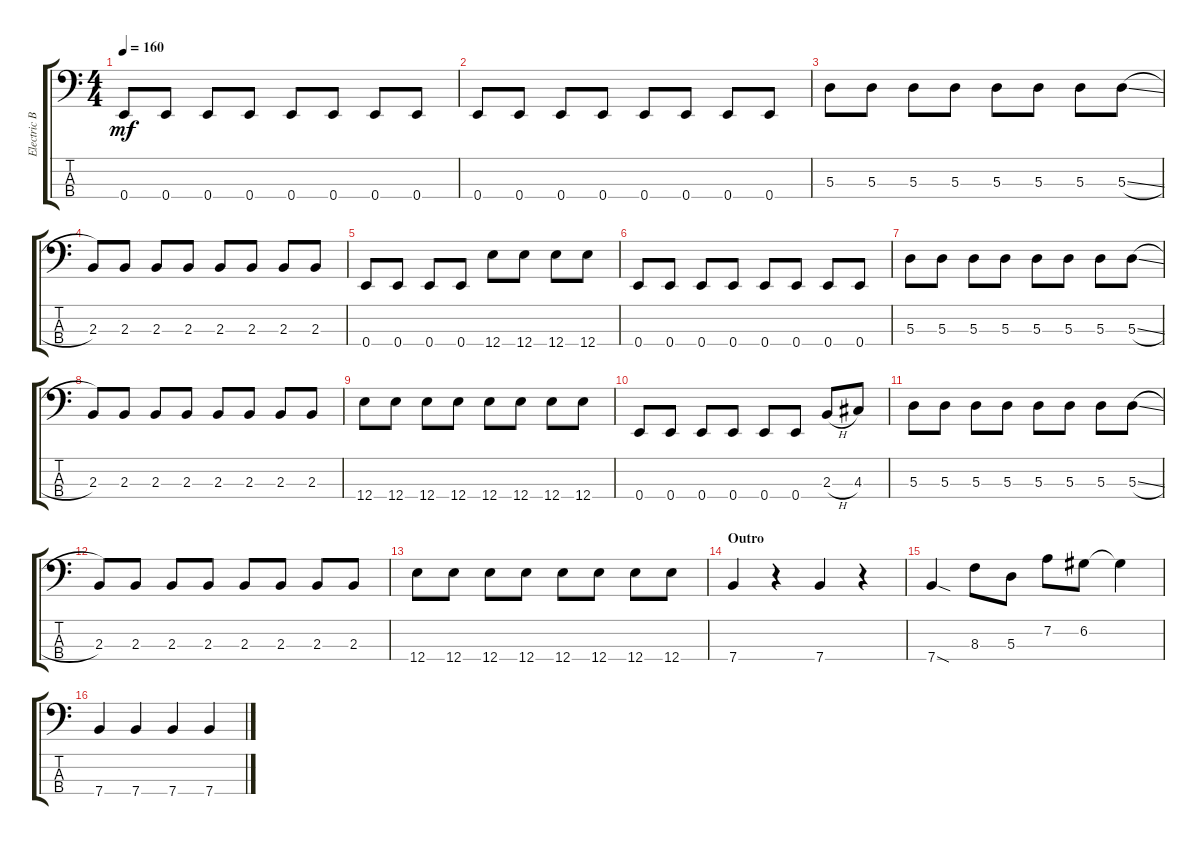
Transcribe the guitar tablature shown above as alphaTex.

\track ("Electric Bass" "Electric B") {instrument electricbassfinger}
\staff {score tabs}
\tuning (G2 D2 A1 E1) {hide}
\ts (4 4)
\tempo 160
\clef f4
\ks c
0.4.8{dy mf} 0.4.8 0.4.8 0.4.8 0.4.8 0.4.8 0.4.8 0.4.8 |
0.4.8 0.4.8 0.4.8 0.4.8 0.4.8 0.4.8 0.4.8 0.4.8 |
5.3.8 5.3.8 5.3.8 5.3.8 5.3.8 5.3.8 5.3.8 5.3{sl}.8 |
2.3.8 2.3.8 2.3.8 2.3.8 2.3.8 2.3.8 2.3.8 2.3.8 |
0.4.8 0.4.8 0.4.8 0.4.8 12.4.8 12.4.8 12.4.8 12.4.8 |
0.4.8 0.4.8 0.4.8 0.4.8 0.4.8 0.4.8 0.4.8 0.4.8 |
5.3.8 5.3.8 5.3.8 5.3.8 5.3.8 5.3.8 5.3.8 5.3{sl}.8 |
2.3.8 2.3.8 2.3.8 2.3.8 2.3.8 2.3.8 2.3.8 2.3.8 |
12.4.8 12.4.8 12.4.8 12.4.8 12.4.8 12.4.8 12.4.8 12.4.8 |
0.4.8 0.4.8 0.4.8 0.4.8 0.4.8 0.4.8 2.3{h}.8 4.3.8 |
5.3.8 5.3.8 5.3.8 5.3.8 5.3.8 5.3.8 5.3.8 5.3{sl}.8 |
2.3.8 2.3.8 2.3.8 2.3.8 2.3.8 2.3.8 2.3.8 2.3.8 |
12.4.8 12.4.8 12.4.8 12.4.8 12.4.8 12.4.8 12.4.8 12.4.8 |
\section ("" "Outro")
7.4.4 r.4 7.4.4 r.4 |
7.4{sod}.4 8.3.8 5.3.8 7.2.8 6.2.8 6.2{t}.4 |
7.4.4 7.4.4 7.4.4 7.4.4
